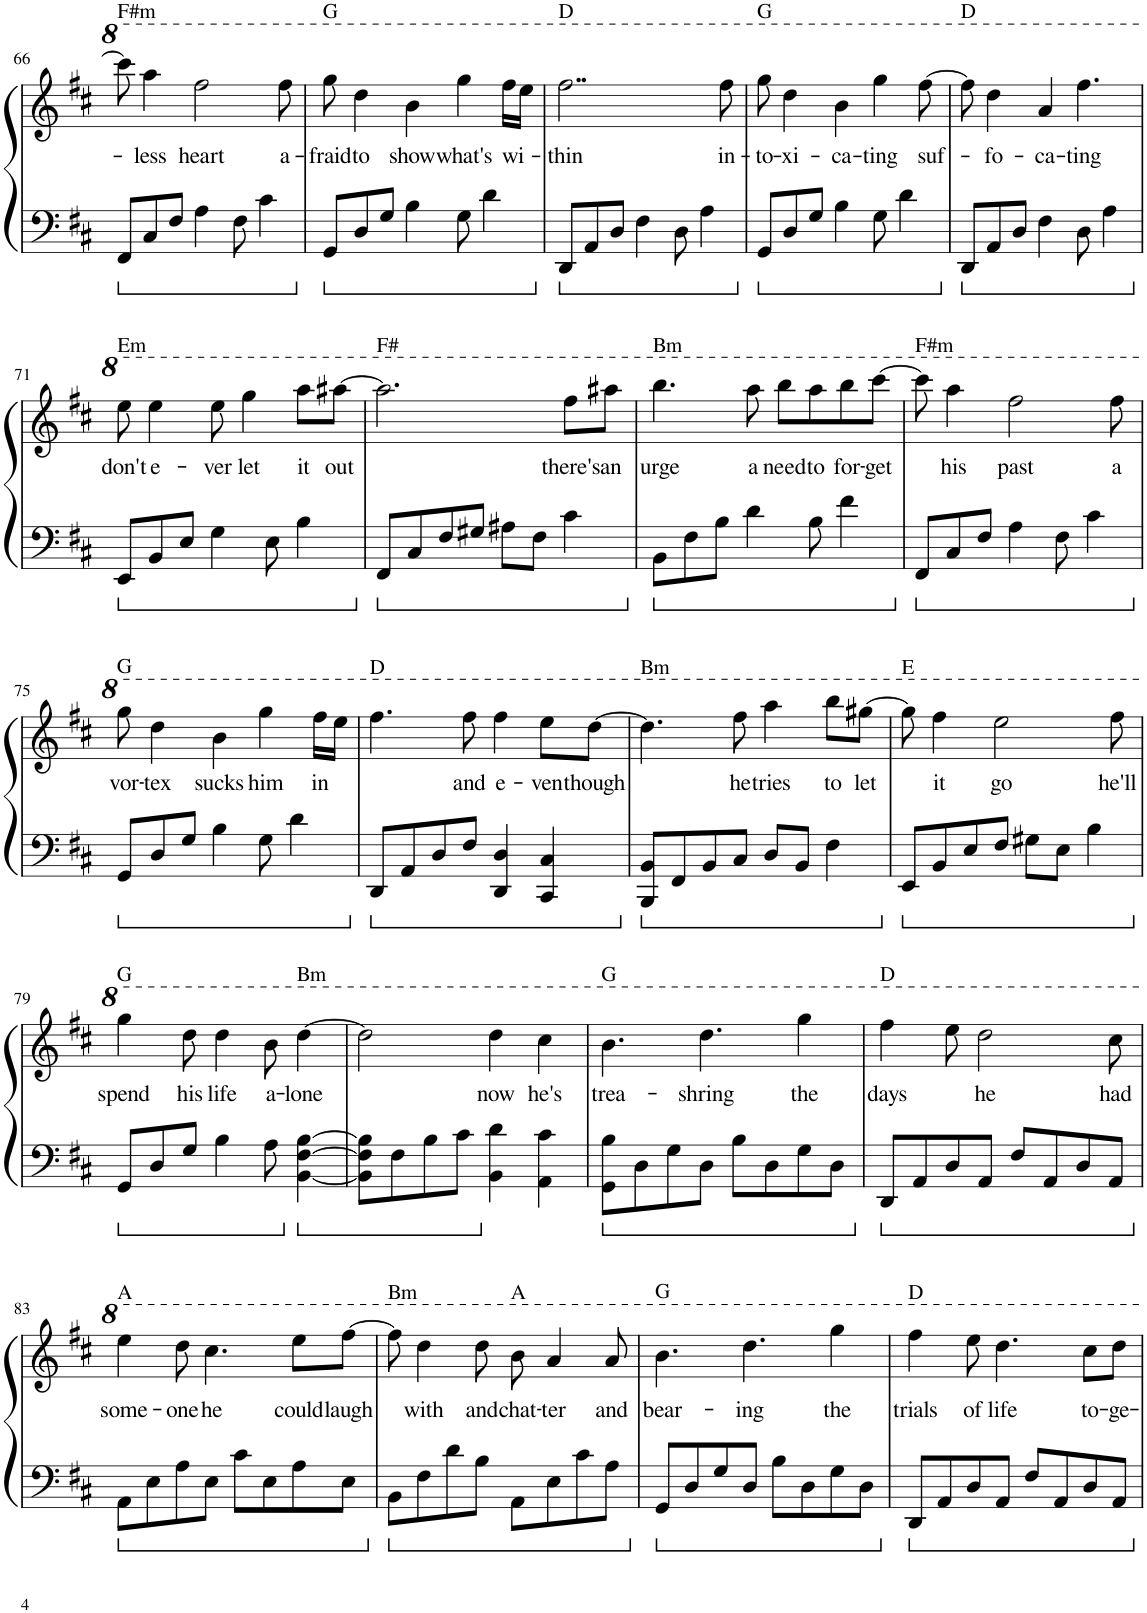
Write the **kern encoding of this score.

**kern	**kern	**text
*part1	*part1	*part1
*staff2	*staff1	*staff1
*I"Piano	*	*
*I'Pno.	*	*
!!LO:PB:g=z
*clefF4	*clefG2	*
*k[f#c#]	*k[f#c#]	*
*M4/4	*M4/4	*
=66	=66	=66
!	!LO:TX:a:t=F#m	!
8FF#/L	8cccc#\]	.
!	!	!LO:LY:b
8C#/	4aaa\	-less
8F#/J	.	.
!	!	!LO:LY:b
4A\	2fff#\	heart
8F#\	.	.
4c#\	.	.
!	!	!LO:LY:b
.	8fff#\	a-
=67	=67	=67
!	!LO:TX:a:t=G	!
!	!	!LO:LY:b
8GG/L	8ggg\	-fraid
!	!	!LO:LY:b
8D/	4ddd\	to
8G/J	.	.
!	!	!LO:LY:b
4B\	4bb\	show
!	!	!LO:LY:b
8G\	4ggg\	what's
4d\	.	.
!	!	!LO:LY:b
.	16fff#\LL	wi-
.	16eee\JJ	.
=68	=68	=68
!	!LO:TX:a:t=D	!
!	!	!LO:LY:b
8DD/L	2..fff#\	-thin
8AA/	.	.
8D/J	.	.
4F#\	.	.
8D\	.	.
4A\	.	.
!	!	!LO:LY:b
.	8fff#\	in-
=69	=69	=69
!	!LO:TX:a:t=G	!
!	!	!LO:LY:b
8GG/L	8ggg\	-to-
!	!	!LO:LY:b
8D/	4ddd\	-xi-
8G/J	.	.
!	!	!LO:LY:b
4B\	4bb\	-ca-
!	!	!LO:LY:b
8G\	4ggg\	-ting
4d\	.	.
!	!	!LO:LY:b
.	[8fff#\	suf-
=70	=70	=70
!	!LO:TX:a:t=D	!
8DD/L	8fff#\]	.
!	!	!LO:LY:b
8AA/	4ddd\	-fo-
8D/J	.	.
!	!	!LO:LY:b
4F#\	4aa/	-ca-
!	!	!LO:LY:b
8D\	4.fff#\	-ting
4A\	.	.
!!LO:LB:g=z
=71	=71	=71
!	!LO:TX:a:t=Em	!
!	!	!LO:LY:b
8EE/L	8eee\	don't
!	!	!LO:LY:b
8BB/	4eee\	e-
8E/J	.	.
!	!	!LO:LY:b
4G\	8eee\	-ver
!	!	!LO:LY:b
.	4ggg\	let
8E\	.	.
!	!	!LO:LY:b
4B\	8aaa\L	it
!	!	!LO:LY:b
.	[8aaa#X\J	out
=72	=72	=72
!	!LO:TX:a:t=F#	!
8FF#/L	2.aaa#\]	.
8C#/	.	.
8F#/	.	.
8G#X/J	.	.
8A#X\L	.	.
8F#\J	.	.
!	!	!LO:LY:b
4c#\	8fff#\L	there's
!	!	!LO:LY:b
.	8aaa#X\J	an
=73	=73	=73
!	!LO:TX:a:t=Bm	!
!	!	!LO:LY:b
8BB\L	4.bbb\	urge
8F#\	.	.
8B\J	.	.
!	!	!LO:LY:b
4d\	8aaa\	a
!	!	!LO:LY:b
.	8bbb\L	need
!	!	!LO:LY:b
8B\	8aaa\	to
!	!	!LO:LY:b
4f#\	8bbb\	for-
!	!	!LO:LY:b
.	[8cccc#\J	-get
=74	=74	=74
!	!LO:TX:a:t=F#m	!
8FF#/L	8cccc#\]	.
!	!	!LO:LY:b
8C#/	4aaa\	his
8F#/J	.	.
!	!	!LO:LY:b
4A\	2fff#\	past
8F#\	.	.
4c#\	.	.
!	!	!LO:LY:b
.	8fff#\	a
!!LO:LB:g=z
=75	=75	=75
!	!LO:TX:a:t=G	!
!	!	!LO:LY:b
8GG/L	8ggg\	vor-
!	!	!LO:LY:b
8D/	4ddd\	-tex
8G/J	.	.
!	!	!LO:LY:b
4B\	4bb\	sucks
!	!	!LO:LY:b
8G\	4ggg\	him
4d\	.	.
!	!	!LO:LY:b
.	16fff#\LL	in
.	16eee\JJ	.
=76	=76	=76
!	!LO:TX:a:t=D	!
8DD/L	4.fff#\	.
8AA/	.	.
8D/	.	.
!	!	!LO:LY:b
8F#/J	8fff#\	and
!	!	!LO:LY:b
4DD/ 4D/	4fff#\	e-
!	!	!LO:LY:b
4CC#/ 4C#/	8eee\L	-ven
!	!	!LO:LY:b
.	[8ddd\J	though
=77	=77	=77
!	!LO:TX:a:t=Bm	!
8BBB/ 8BB/L	4.ddd\]	.
8FF#/	.	.
8BB/	.	.
!	!	!LO:LY:b
8C#/J	8fff#\	he
!	!	!LO:LY:b
8D/L	4aaa\	tries
8BB/J	.	.
!	!	!LO:LY:b
4F#\	8bbb\L	to
!	!	!LO:LY:b
.	[8ggg#X\J	let
=78	=78	=78
!	!LO:TX:a:t=E	!
8EE/L	8ggg#\]	.
!	!	!LO:LY:b
8BB/	4fff#\	it
8E/	.	.
!	!	!LO:LY:b
8F#/J	2eee\	go
8G#X\L	.	.
8E\J	.	.
4B\	.	.
!	!	!LO:LY:b
.	8fff#\	he'll
!!LO:LB:g=z
=79	=79	=79
!	!LO:TX:a:t=G	!
!	!	!LO:LY:b
8GG/L	4ggg\	spend
8D/	.	.
!	!	!LO:LY:b
8G/J	8ddd\	his
!	!	!LO:LY:b
4B\	4ddd\	life
!	!	!LO:LY:b
8A\	8bb\	a-
!	!LO:TX:a:t=Bm	!
!	!	!LO:LY:b
[4BB\ [4F#\ [4B\	[4ddd\	-lone
=80	=80	=80
8BB\] 8F#\] 8B\]L	2ddd\]	.
8F#\	.	.
8B\	.	.
8c#\J	.	.
!	!	!LO:LY:b
4BB\ 4d\	4ddd\	now
!	!	!LO:LY:b
4AA\ 4c#\	4ccc#\	he's
=81	=81	=81
!	!LO:TX:a:t=G	!
!	!	!LO:LY:b
8GG\ 8B\L	4.bb\	trea-
8D\	.	.
8G\	.	.
!	!	!LO:LY:b
8D\J	4.ddd\	-shring
8B\L	.	.
8D\	.	.
!	!	!LO:LY:b
8G\	4ggg\	the
8D\J	.	.
=82	=82	=82
!	!LO:TX:a:t=D	!
!	!	!LO:LY:b
8DD/L	4fff#\	days
8AA/	.	.
8D/	8eee\	.
!	!	!LO:LY:b
8AA/J	2ddd\	he
8F#/L	.	.
8AA/	.	.
8D/	.	.
!	!	!LO:LY:b
8AA/J	8ccc#\	had
!!LO:LB:g=z
=83	=83	=83
!	!LO:TX:a:t=A	!
!	!	!LO:LY:b
8AA\L	4eee\	some-
8E\	.	.
!	!	!LO:LY:b
8A\	8ddd\	-one
!	!	!LO:LY:b
8E\J	4.ccc#\	he
8c#\L	.	.
8E\	.	.
!	!	!LO:LY:b
8A\	8eee\L	could
!	!	!LO:LY:b
8E\J	[8fff#\J	laugh
=84	=84	=84
!	!LO:TX:a:t=Bm	!
8BB\L	8fff#\]	.
!	!	!LO:LY:b
8F#\	4ddd\	with
8d\	.	.
!	!	!LO:LY:b
8B\J	8ddd\	and
!	!LO:TX:a:t=A	!
!	!	!LO:LY:b
8AA\L	8bb\	chat-
!	!	!LO:LY:b
8E\	4aa/	-ter
8c#\	.	.
!	!	!LO:LY:b
8A\J	8aa/	and
=85	=85	=85
!	!LO:TX:a:t=G	!
!	!	!LO:LY:b
8GG/L	4.bb\	bear-
8D/	.	.
8G/	.	.
!	!	!LO:LY:b
8D/J	4.ddd\	-ing
8B\L	.	.
8D\	.	.
!	!	!LO:LY:b
8G\	4ggg\	the
8D\J	.	.
=86	=86	=86
!	!LO:TX:a:t=D	!
!	!	!LO:LY:b
8DD/L	4fff#\	trials
8AA/	.	.
!	!	!LO:LY:b
8D/	8eee\	of
!	!	!LO:LY:b
8AA/J	4.ddd\	life
8F#/L	.	.
8AA/	.	.
!	!	!LO:LY:b
8D/	8ccc#\L	to-
!	!	!LO:LY:b
8AA/J	8ddd\J	-ge-
=	=	=
*-	*-	*-
